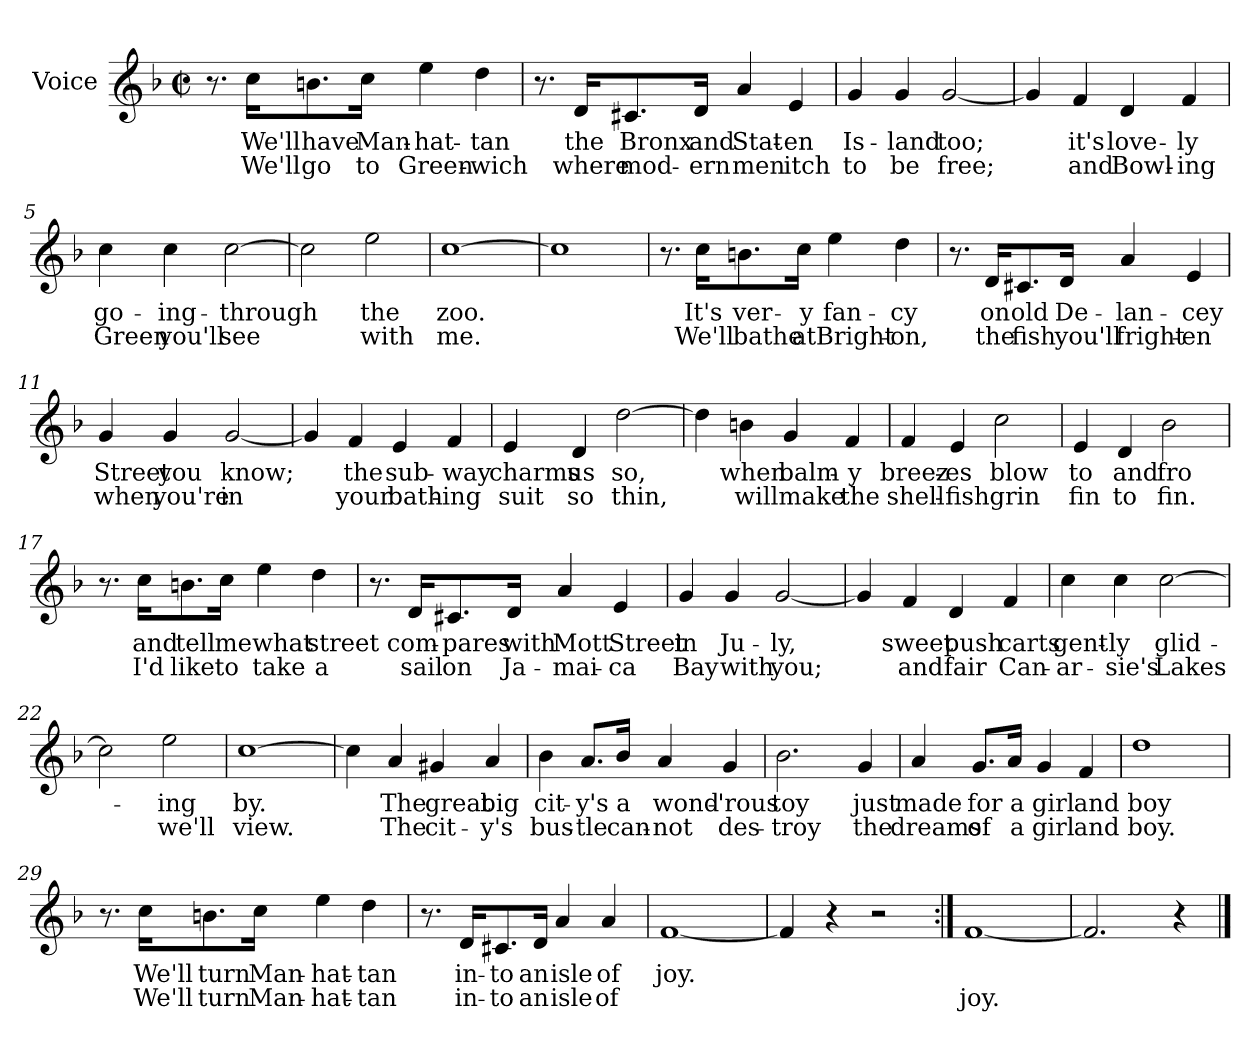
**kern	**text	**text
*part1	*part1	*part1
*staff1	*staff1	*staff1
*I"Voice	*	*
*clefG2	*	*
*k[b-]	*	*
*F:	*	*
*M2/2	*	*
*met(c|)	*	*
=1	=1	=1
8.r	.	.
16cc\L	We'll	We'll
8.bn\	have	go
16cc\J	Man-	to
4ee\	-hat-	Green-
4dd\	-tan	-wich
=2	=2	=2
8.r	.	.
16d/L	the	where
8.c#X/	Bronx	mod-
16d/J	and	-ern
4a/	Stat-	men
4e/	-en	itch
=3	=3	=3
4g/	Is-	to
4g/	-land	be
[2g/	too;	free;
=4	=4	=4
4g/]	.	.
4f/	it's	and
4d/	love-	Bowl-
4f/	-ly	-ing
!!LO:LB:g=z
=5	=5	=5
4cc\	go-	Green
4cc\	-ing-	you'll
[2cc\	through	see
=6	=6	=6
2cc\]	.	.
2ee\	the	with
=7	=7	=7
[1cc	zoo.	me.
=8	=8	=8
1cc]	.	.
=9	=9	=9
8.r	.	.
16cc\L	It's	We'll
8.bn\	ver-	bathe
16cc\J	-y	at
4ee\	fan-	Bright-
4dd\	-cy	-on,
!!LO:LB:g=z
=10	=10	=10
8.r	.	.
16d/L	on	the
8.c#X/	old	fish
16d/J	De-	you'll
4a/	-lan-	fright-
4e/	-cey	-en
=11	=11	=11
4g/	Street	when
4g/	you	you're
[2g/	know;	in
=12	=12	=12
4g/]	.	.
4f/	the	your
4e/	sub-	bath-
4f/	-way	-ing
=13	=13	=13
4e/	charms	suit
4d/	us	so
[2dd\	so,	thin,
=14	=14	=14
4dd\]	.	.
4bn\	when	will
4g/	balm-	make
4f/	-y	the
!!LO:LB:g=z
=15	=15	=15
4f/	breez-	shell-
4e/	-es	-fish
2cc\	blow	grin
=16	=16	=16
4e/	to	fin
4d/	and	to
2b-\	fro	fin.
=17	=17	=17
8.r	.	.
16cc\L	and	I'd
8.bn\	tell	like
16cc\J	me	to
4ee\	what	take
4dd\	street	a
=18	=18	=18
8.r	.	.
16d/L	com-	sail
8.c#X/	-pares	on
16d/J	with	Ja-
4a/	Mott	-mai-
4e/	Street	-ca
!!LO:LB:g=z
=19	=19	=19
4g/	in	Bay
4g/	Ju-	with
[2g/	ly,	you;
=20	=20	=20
4g/]	.	.
4f/	sweet	and
4d/	push	fair
4f/	carts	Can-
=21	=21	=21
4cc\	gent-	-ar-
4cc\	-ly	-sie's
[2cc\	-glid-	Lakes
=22	=22	=22
2cc\]	.	.
2ee\	-ing	we'll
=23	=23	=23
[1cc	by.	view.
!!LO:LB:g=z
=24	=24	=24
4cc\]	.	.
4a/	The	The
4g#X/	great	cit-
4a/	big	-y's
=25	=25	=25
4b-\	cit-	bus-
8.a/L	-y's	-tle
16b-/J	a	can-
4a/	wond-	not
4g/	-'rous	des-
=26	=26	=26
2.b-\	toy	-troy
4g/	just	the
=27	=27	=27
4a/	made	dreams
8.g/L	for	of
16a/J	a	a
4g/	girl	girl
4f/	and	and
=28	=28	=28
1dd	boy	boy.
!!LO:LB:g=z
=29	=29	=29
8.r	.	.
16cc\L	We'll	We'll
8.bn\	turn	turn
16cc\J	Man-	Man-
4ee\	-hat-	-hat-
4dd\	-tan	-tan
=30	=30	=30
8.r	.	.
16d/L	in-	in-
8.c#X/	-to	-to
16d/J	an	an
4a/	isle	isle
4a/	of	of
=31	=31	=31
[1f	joy.	.
=32	=32	=32
4f/]	.	.
4r	.	.
2r	.	.
=33:|!	=33:|!	=33:|!
[1f	.	joy.
=34	=34	=34
2.f/]	.	.
4r	.	.
==	==	==
*-	*-	*-
